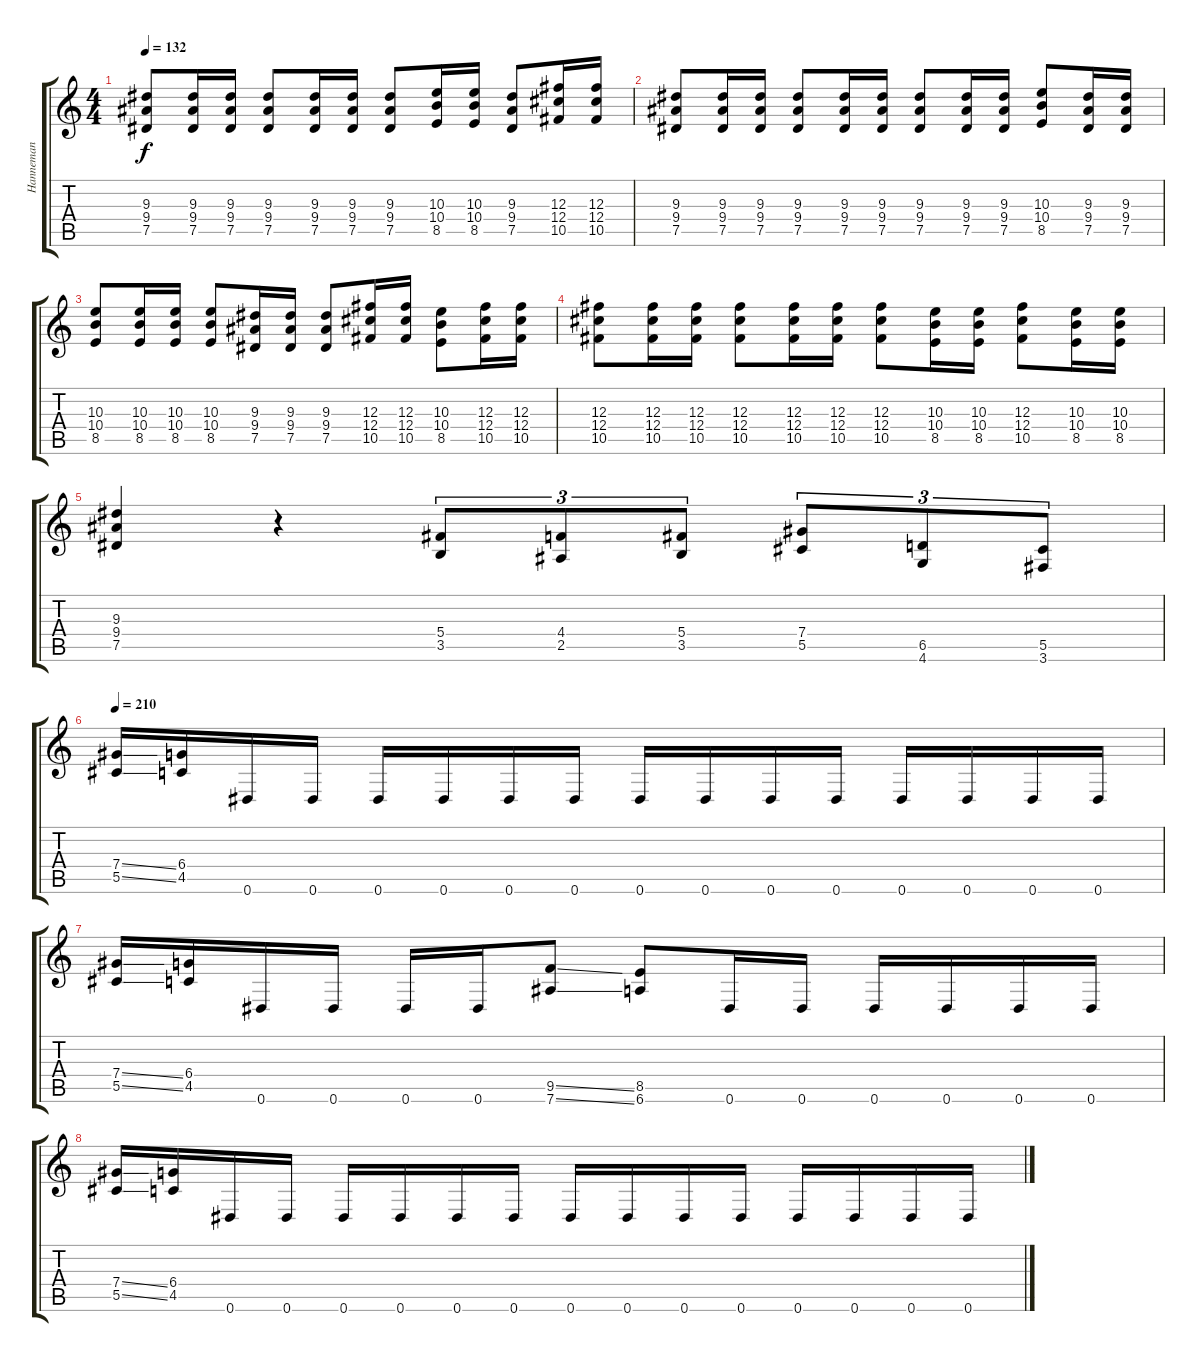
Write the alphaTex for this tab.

\track ("Hanneman" "Hanneman") {instrument distortionguitar}
\staff {score tabs}
\tuning (Eb4 Bb3 Gb3 Db3 Ab2 Eb2) {hide}
\ts (4 4)
\tempo 132
\clef g2
\ks c
(9.3 9.4 7.5).8{dy f} (9.3 9.4 7.5).16 (9.3 9.4 7.5).16 (9.3 9.4 7.5).8 (9.3 9.4 7.5).16 (9.3 9.4 7.5).16 (9.3 9.4 7.5).8 (10.3 10.4 8.5).16 (10.3 10.4 8.5).16 (9.3 9.4 7.5).8 (12.3 12.4 10.5).16 (12.3 12.4 10.5).16 |
(9.3 9.4 7.5).8 (9.3 9.4 7.5).16 (9.3 9.4 7.5).16 (9.3 9.4 7.5).8 (9.3 9.4 7.5).16 (9.3 9.4 7.5).16 (9.3 9.4 7.5).8 (9.3 9.4 7.5).16 (9.3 9.4 7.5).16 (10.3 10.4 8.5).8 (9.3 9.4 7.5).16 (9.3 9.4 7.5).16 |
(10.3 10.4 8.5).8 (10.3 10.4 8.5).16 (10.3 10.4 8.5).16 (10.3 10.4 8.5).8 (9.3 9.4 7.5).16 (9.3 9.4 7.5).16 (9.3 9.4 7.5).8 (12.3 12.4 10.5).16 (12.3 12.4 10.5).16 (10.3 10.4 8.5).8 (12.3 12.4 10.5).16 (12.3 12.4 10.5).16 |
(12.3 12.4 10.5).8 (12.3 12.4 10.5).16 (12.3 12.4 10.5).16 (12.3 12.4 10.5).8 (12.3 12.4 10.5).16 (12.3 12.4 10.5).16 (12.3 12.4 10.5).8 (10.3 10.4 8.5).16 (10.3 10.4 8.5).16 (12.3 12.4 10.5).8 (10.3 10.4 8.5).16 (10.3 10.4 8.5).16 |
(9.3 9.4 7.5).4 r.4 (5.4 3.5).8{tu (3 2)} (4.4 2.5).8{tu (3 2)} (5.4 3.5).8{tu (3 2)} (7.4 5.5).8{tu (3 2)} (6.5 4.6).8{tu (3 2)} (5.5 3.6).8{tu (3 2)} |
\tempo 192
\tempo 210
(7.4{ss} 5.5{ss}).16 (6.4 4.5).16 0.6.16 0.6.16 0.6.16 0.6.16 0.6.16 0.6.16 0.6.16 0.6.16 0.6.16 0.6.16 0.6.16 0.6.16 0.6.16 0.6.16 |
(7.4{ss} 5.5{ss}).16 (6.4 4.5).16 0.6.16 0.6.16 0.6.16 0.6.16 (9.5{ss} 7.6{ss}).8 (8.5 6.6).8 0.6.16 0.6.16 0.6.16 0.6.16 0.6.16 0.6.16 |
(7.4{ss} 5.5{ss}).16 (6.4 4.5).16 0.6.16 0.6.16 0.6.16 0.6.16 0.6.16 0.6.16 0.6.16 0.6.16 0.6.16 0.6.16 0.6.16 0.6.16 0.6.16 0.6.16
